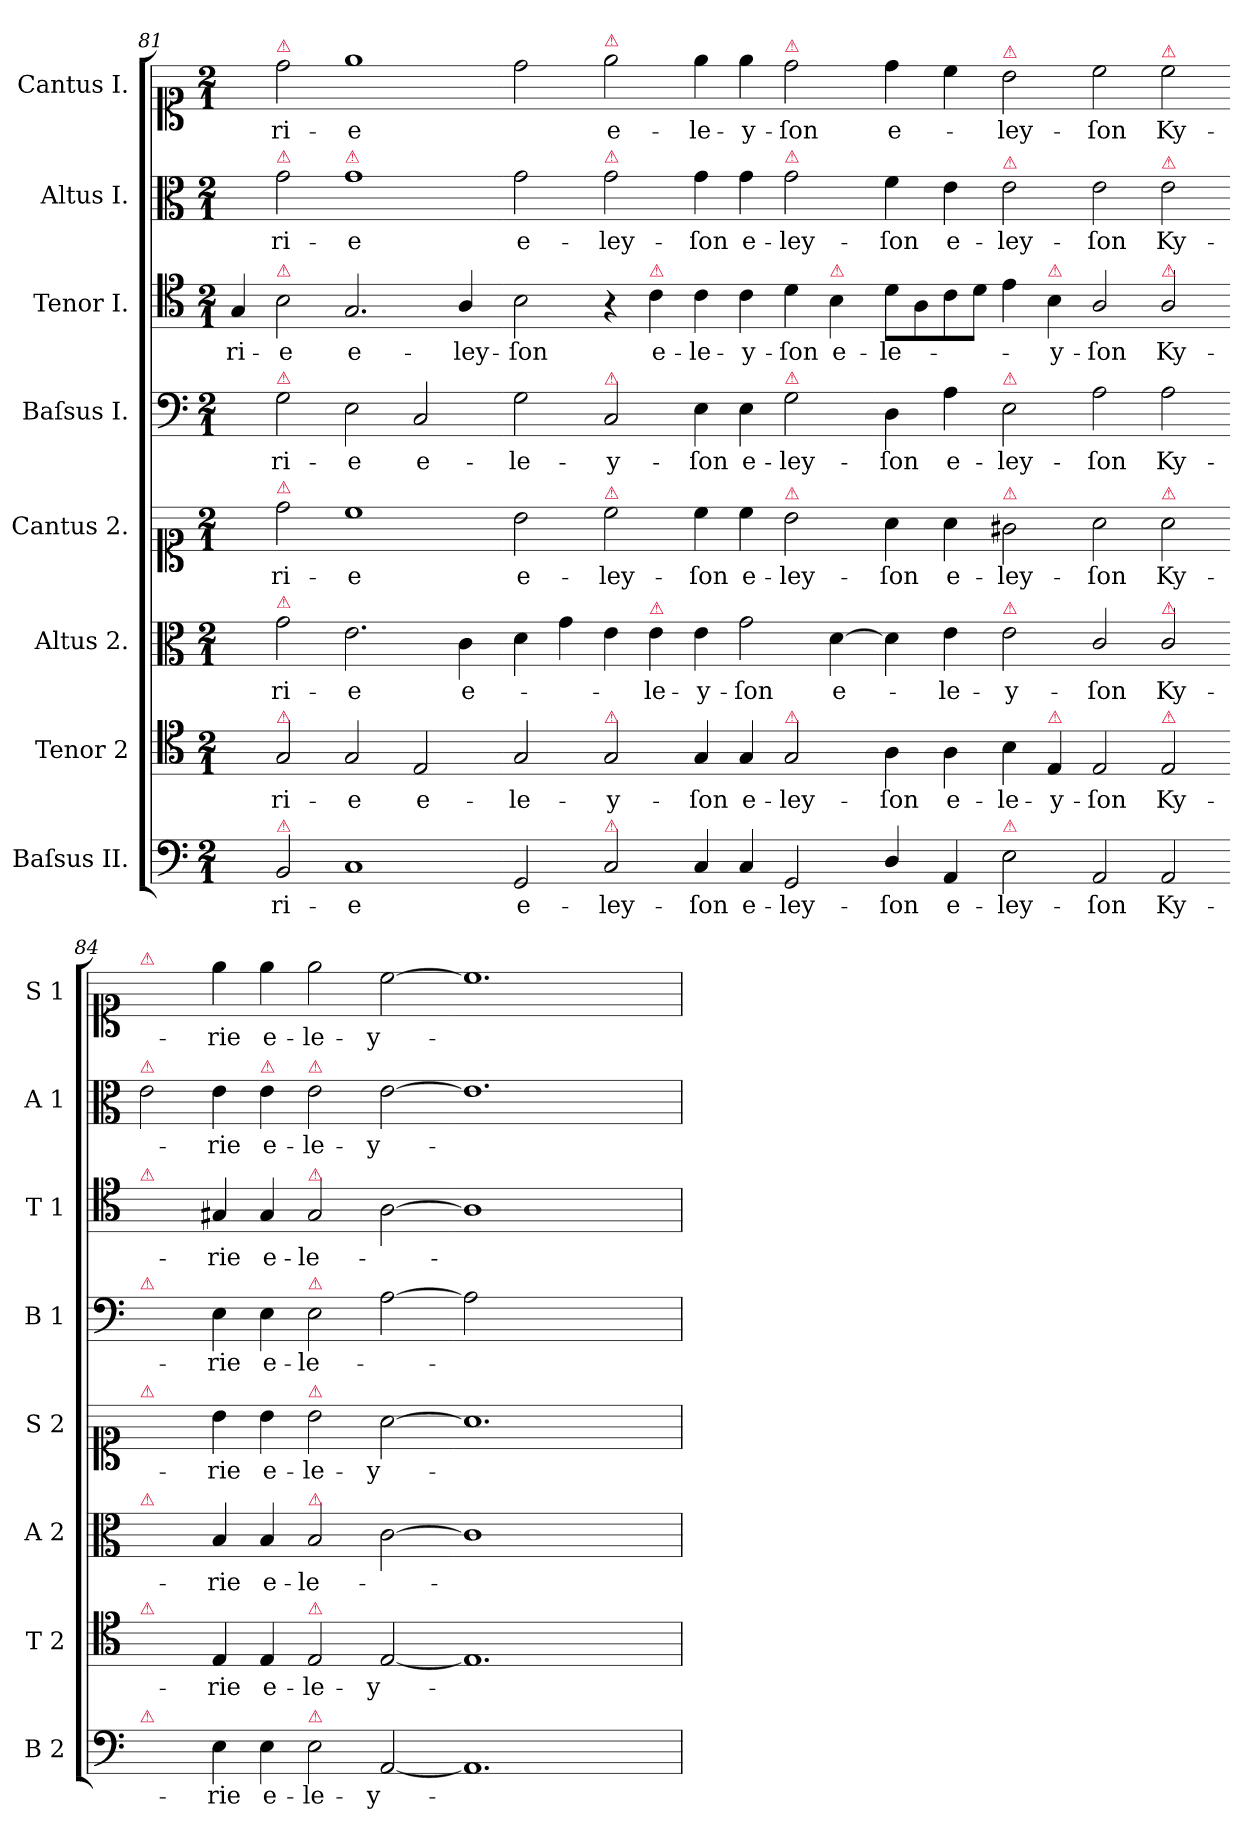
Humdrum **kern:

**kern	**text	**kern	**text	**kern	**text	**kern	**text	**kern	**text	**kern	**text	**kern	**text	**kern	**text
*part8	*part8	*part7	*part7	*part6	*part6	*part5	*part5	*part4	*part4	*part3	*part3	*part2	*part2	*part1	*part1
*staff8	*staff8	*staff7	*staff7	*staff6	*staff6	*staff5	*staff5	*staff4	*staff4	*staff3	*staff3	*staff2	*staff2	*staff1	*staff1
*I"Baſsus II.	*	*I"Tenor 2	*	*I"Altus 2.	*	*I"Cantus 2.	*	*I"Baſsus I.	*	*I"Tenor I.	*	*I"Altus I.	*	*I"Cantus I.	*
*I'B 2	*	*I'T 2	*	*I'A 2	*	*I'S 2	*	*I'B 1	*	*I'T 1	*	*I'A 1	*	*I'S 1	*
*clefF4	*	*clefC4	*	*clefC3	*	*clefC1	*	*clefF4	*	*clefC4	*	*clefC3	*	*clefC1	*
*k[]	*	*k[]	*	*k[]	*	*k[]	*	*k[]	*	*k[]	*	*k[]	*	*k[]	*
*a:	*	*a:	*	*a:	*	*a:	*	*a:	*	*a:	*	*a:	*	*a:	*
*M2/1	*	*M2/1	*	*M2/1	*	*M2/1	*	*M2/1	*	*M2/1	*	*M2/1	*	*M2/1	*
=81	=81	=81	=81	=81	=81	=81	=81	=81	=81	=81	=81	=81	=81	=81	=81
!	!	!	!	!	!	!	!	!	!	!	!LO:LY:i	!	!	!	!
4ryy	.	4ryy	.	4ryy	.	4ryy	.	4ryy	.	4G/	-ri-	4ryy	.	4ryy	.
!	!	!	!	!	!	!	!	!	!	!	!	!	!	!LO:TX:a:color=crimson:t=⚠	!
!	!	!	!	!	!	!	!	!	!	!	!	!LO:TX:a:color=crimson:t=⚠	!	!	!
!	!	!	!	!	!	!	!	!	!	!LO:TX:a:color=crimson:t=⚠	!	!	!	!	!
!	!	!	!	!	!	!	!	!LO:TX:a:color=crimson:t=⚠	!	!	!	!	!	!	!
!	!	!	!	!	!	!LO:TX:a:color=crimson:t=⚠	!	!	!	!	!	!	!	!	!
!	!	!	!	!LO:TX:a:color=crimson:t=⚠	!	!	!	!	!	!	!	!	!	!	!
!	!	!LO:TX:a:color=crimson:t=⚠	!	!	!	!	!	!	!	!	!	!	!	!	!
!LO:TX:a:color=crimson:t=⚠	!	!	!	!	!	!	!	!	!	!	!	!	!	!	!
!	!LO:LY:i	!	!LO:LY:i	!	!LO:LY:i	!	!LO:LY:i	!	!LO:LY:i	!	!LO:LY:i	!	!LO:LY:i	!	!
2BB/	-ri-	2G/	-ri-	2g\	-ri-	2dd\	-ri-	2G\	-ri-	2B\	-e	2g\	-ri-	2dd\	-ri-
!	!	!	!	!	!	!	!	!	!	!	!	!LO:TX:a:color=crimson:t=⚠	!	!	!
!	!LO:LY:i	!	!LO:LY:i	!	!LO:LY:i	!	!LO:LY:i	!	!LO:LY:i	!	!LO:LY:i	!	!LO:LY:i	!	!
1C	-e	2G/	-e	2.e\	-e	1cc	-e	2E\	-e	2.G/	e-	1g	-e	1ee	-e
!	!	!	!LO:LY:i	!	!	!	!	!	!LO:LY:i	!	!	!	!	!	!
.	.	2E/	e-	.	.	.	.	2C/	e-	.	.	.	.	.	.
!	!	!	!	!	!LO:LY:i	!	!	!	!	!	!LO:LY:i	!	!	!	!
.	.	.	.	4c\	e-	.	.	.	.	4A/	-ley-	.	.	.	.
=82-	=82-	=82-	=82-	=82-	=82-	=82-	=82-	=82-	=82-	=82-	=82-	=82-	=82-	=82-	=82-
!	!LO:LY:i	!	!LO:LY:i	!	!	!	!LO:LY:i	!	!LO:LY:i	!	!LO:LY:i	!	!LO:LY:i	!	!
2GG/	e-	2G/	-le-	4d\	.	2b\	e-	2G\	-le-	2B\	-ſon	2g\	e-	2dd\	.
.	.	.	.	4g\	.	.	.	.	.	.	.	.	.	.	.
!	!	!	!	!	!	!	!	!	!	!	!	!	!	!LO:TX:a:color=crimson:t=⚠	!
!	!	!	!	!	!	!	!	!	!	!	!	!LO:TX:a:color=crimson:t=⚠	!	!	!
!	!	!	!	!	!	!	!	!LO:TX:a:color=crimson:t=⚠	!	!	!	!	!	!	!
!	!	!	!	!	!	!LO:TX:a:color=crimson:t=⚠	!	!	!	!	!	!	!	!	!
!	!	!LO:TX:a:color=crimson:t=⚠	!	!	!	!	!	!	!	!	!	!	!	!	!
!LO:TX:a:color=crimson:t=⚠	!	!	!	!	!	!	!	!	!	!	!	!	!	!	!
!	!LO:LY:i	!	!LO:LY:i	!	!	!	!LO:LY:i	!	!LO:LY:i	!	!	!	!LO:LY:i	!	!
2C/	-ley-	2G/	-y-	4e\	.	2cc\	-ley-	2C/	-y-	4r	.	2g\	-ley-	2ee\	e-
!	!	!	!	!	!	!	!	!	!	!LO:TX:a:color=crimson:t=⚠	!	!	!	!	!
!	!	!	!	!LO:TX:a:color=crimson:t=⚠	!	!	!	!	!	!	!	!	!	!	!
!	!	!	!	!	!LO:LY:i	!	!	!	!	!	!LO:LY:i	!	!	!	!
.	.	.	.	4e\	-le-	.	.	.	.	4c\	e-	.	.	.	.
!	!LO:LY:i	!	!LO:LY:i	!	!LO:LY:i	!	!LO:LY:i	!	!LO:LY:i	!	!LO:LY:i	!	!LO:LY:i	!	!
4C/	-ſon	4G/	-ſon	4e\	-y-	4cc\	-ſon	4E\	-ſon	4c\	-le-	4g\	-ſon	4ee\	-le-
!	!LO:LY:i	!	!LO:LY:i	!	!LO:LY:i	!	!LO:LY:i	!	!LO:LY:i	!	!LO:LY:i	!	!LO:LY:i	!	!
4C/	e-	4G/	e-	2g\	-ſon	4cc\	e-	4E\	e-	4c\	-y-	4g\	e-	4ee\	-y-
!	!	!	!	!	!	!	!	!	!	!	!	!	!	!LO:TX:a:color=crimson:t=⚠	!
!	!	!	!	!	!	!	!	!	!	!	!	!LO:TX:a:color=crimson:t=⚠	!	!	!
!	!	!	!	!	!	!	!	!LO:TX:a:color=crimson:t=⚠	!	!	!	!	!	!	!
!	!	!	!	!	!	!LO:TX:a:color=crimson:t=⚠	!	!	!	!	!	!	!	!	!
!	!	!LO:TX:a:color=crimson:t=⚠	!	!	!	!	!	!	!	!	!	!	!	!	!
!	!LO:LY:i	!	!LO:LY:i	!	!	!	!LO:LY:i	!	!LO:LY:i	!	!LO:LY:i	!	!LO:LY:i	!	!
2GG/	-ley-	2G/	-ley-	.	.	2b\	-ley-	2G\	-ley-	4d\	-ſon	2g\	-ley-	2dd\	-ſon
!	!	!	!	!	!	!	!	!	!	!LO:TX:a:color=crimson:t=⚠	!	!	!	!	!
!	!	!	!	!	!LO:LY:i	!	!	!	!	!	!LO:LY:i	!	!	!	!
.	.	.	.	[4d\	e-	.	.	.	.	4B\	e-	.	.	.	.
=83-	=83-	=83-	=83-	=83-	=83-	=83-	=83-	=83-	=83-	=83-	=83-	=83-	=83-	=83-	=83-
!	!LO:LY:i	!	!LO:LY:i	!	!	!	!LO:LY:i	!	!LO:LY:i	!	!LO:LY:i	!	!LO:LY:i	!	!LO:LY:i
4D/	-ſon	4A\	-ſon	4d\]	.	4a\	-ſon	4D\	-ſon	8d\L	-le-	4f\	-ſon	4dd\	e-
.	.	.	.	.	.	.	.	.	.	8A\	.	.	.	.	.
!	!LO:LY:i	!	!LO:LY:i	!	!LO:LY:i	!	!LO:LY:i	!	!LO:LY:i	!	!	!	!LO:LY:i	!	!
4AA/	e-	4A\	e-	4e\	-le-	4a\	e-	4A\	e-	8c\	.	4e\	e-	4cc\	.
.	.	.	.	.	.	.	.	.	.	8d\J	.	.	.	.	.
!	!	!	!	!	!	!	!	!	!	!	!	!	!	!LO:TX:a:color=crimson:t=⚠	!
!	!	!	!	!	!	!	!	!	!	!	!	!LO:TX:a:color=crimson:t=⚠	!	!	!
!	!	!	!	!	!	!	!	!LO:TX:a:color=crimson:t=⚠	!	!	!	!	!	!	!
!	!	!	!	!	!	!LO:TX:a:color=crimson:t=⚠	!	!	!	!	!	!	!	!	!
!	!	!	!	!LO:TX:a:color=crimson:t=⚠	!	!	!	!	!	!	!	!	!	!	!
!LO:TX:a:color=crimson:t=⚠	!	!	!	!	!	!	!	!	!	!	!	!	!	!	!
!	!LO:LY:i	!	!LO:LY:i	!	!LO:LY:i	!	!LO:LY:i	!	!LO:LY:i	!	!	!	!LO:LY:i	!	!LO:LY:i
2E\	-ley-	4B\	-le-	2e\	-y-	2g#X\	-ley-	2E\	-ley-	4e\	.	2e\	-ley-	2b\	-ley-
!	!	!	!	!	!	!	!	!	!	!LO:TX:a:color=crimson:t=⚠	!	!	!	!	!
!	!	!LO:TX:a:color=crimson:t=⚠	!	!	!	!	!	!	!	!	!	!	!	!	!
!	!	!	!LO:LY:i	!	!	!	!	!	!	!	!LO:LY:i	!	!	!	!
.	.	4E/	-y-	.	.	.	.	.	.	4B\	-y-	.	.	.	.
!	!LO:LY:i	!	!LO:LY:i	!	!LO:LY:i	!	!LO:LY:i	!	!LO:LY:i	!	!LO:LY:i	!	!LO:LY:i	!	!LO:LY:i
2AA/	-ſon	2E/	-ſon	2c/	-ſon	2a\	-ſon	2A\	-ſon	2A/	-ſon	2e\	-ſon	2cc\	-ſon
!	!	!	!	!	!	!	!	!	!	!	!	!	!	!LO:TX:a:color=crimson:t=⚠	!
!	!	!	!	!	!	!	!	!	!	!	!	!LO:TX:a:color=crimson:t=⚠	!	!	!
!	!	!	!	!	!	!	!	!	!	!LO:TX:a:color=crimson:t=⚠	!	!	!	!	!
!	!	!	!	!	!	!LO:TX:a:color=crimson:t=⚠	!	!	!	!	!	!	!	!	!
!	!	!	!	!LO:TX:a:color=crimson:t=⚠	!	!	!	!	!	!	!	!	!	!	!
!	!	!LO:TX:a:color=crimson:t=⚠	!	!	!	!	!	!	!	!	!	!	!	!	!
!	!LO:LY:i	!	!LO:LY:i	!	!LO:LY:i	!	!LO:LY:i	!	!LO:LY:i	!	!LO:LY:i	!	!LO:LY:i	!	!LO:LY:i
2AA/	Ky-	2E/	Ky-	2c/	Ky-	2a\	Ky-	2A\	Ky-	2A/	Ky-	2e\	Ky-	2cc\	Ky-
=84-	=84-	=84-	=84-	=84-	=84-	=84-	=84-	=84-	=84-	=84-	=84-	=84-	=84-	=84-	=84-
!	!	!	!	!	!	!	!	!	!	!	!	!	!	!LO:TX:a:color=crimson:t=⚠	!
!	!	!	!	!	!	!	!	!	!	!	!	!LO:TX:a:color=crimson:t=⚠	!	!	!
!	!	!	!	!	!	!	!	!	!	!LO:TX:a:color=crimson:t=⚠	!	!	!	!	!
!	!	!	!	!	!	!	!	!LO:TX:a:color=crimson:t=⚠	!	!	!	!	!	!	!
!	!	!	!	!	!	!LO:TX:a:color=crimson:t=⚠	!	!	!	!	!	!	!	!	!
!	!	!	!	!LO:TX:a:color=crimson:t=⚠	!	!	!	!	!	!	!	!	!	!	!
!	!	!LO:TX:a:color=crimson:t=⚠	!	!	!	!	!	!	!	!	!	!	!	!	!
!LO:TX:a:color=crimson:t=⚠	!	!	!	!	!	!	!	!	!	!	!	!	!	!	!
2ryy	.	2ryy	.	2ryy	.	2ryy	.	2ryy	.	2ryy	.	2e\	.	2ryy	.
!	!LO:LY:i	!	!LO:LY:i	!	!LO:LY:i	!	!LO:LY:i	!	!LO:LY:i	!	!LO:LY:i	!	!LO:LY:i	!	!LO:LY:i
4E\	-rie	4E/	-rie	4B/	-rie	4b\	-rie	4E\	-rie	4G#X/	-rie	4e\	-rie	4ee\	-rie
!	!	!	!	!	!	!	!	!	!	!	!	!LO:TX:a:color=crimson:t=⚠	!	!	!
!	!LO:LY:i	!	!LO:LY:i	!	!LO:LY:i	!	!LO:LY:i	!	!LO:LY:i	!	!LO:LY:i	!	!LO:LY:i	!	!LO:LY:i
4E\	e-	4E/	e-	4B/	e-	4b\	e-	4E\	e-	4G#/	e-	4e\	e-	4ee\	e-
!	!	!	!	!	!	!	!	!	!	!	!	!LO:TX:a:color=crimson:t=⚠	!	!	!
!	!	!	!	!	!	!	!	!	!	!LO:TX:a:color=crimson:t=⚠	!	!	!	!	!
!	!	!	!	!	!	!	!	!LO:TX:a:color=crimson:t=⚠	!	!	!	!	!	!	!
!	!	!	!	!	!	!LO:TX:a:color=crimson:t=⚠	!	!	!	!	!	!	!	!	!
!	!	!	!	!LO:TX:a:color=crimson:t=⚠	!	!	!	!	!	!	!	!	!	!	!
!	!	!LO:TX:a:color=crimson:t=⚠	!	!	!	!	!	!	!	!	!	!	!	!	!
!LO:TX:a:color=crimson:t=⚠	!	!	!	!	!	!	!	!	!	!	!	!	!	!	!
!	!LO:LY:i	!	!LO:LY:i	!	!LO:LY:i	!	!LO:LY:i	!	!LO:LY:i	!	!LO:LY:i	!	!LO:LY:i	!	!LO:LY:i
2E\	-le-	2E/	-le-	2B/	-le-	2b\	-le-	2E\	-le-	2G#/	-le-	2e\	-le-	2ee\	-le-
!	!LO:LY:i	!	!LO:LY:i	!	!	!	!LO:LY:i	!	!	!	!	!	!LO:LY:i	!	!LO:LY:i
[2AA/	-y-	[2E/	-y-	[2c\	.	[2a\	-y-	[2A\	.	[2A\	.	[2e\	-y-	[2cc\	-y-
=85-	=85-	=85-	=85-	=85-	=85-	=85-	=85-	=85-	=85-	=85-	=85-	=85-	=85-	=85-	=85-
1.AA/]	.	1.E/]	.	1c\]	.	1.a\]	.	2A\]	.	1A\]	.	1.e\]	.	1.cc\]	.
.	.	.	.	.	.	.	.	1ryy	.	.	.	.	.	.	.
.	.	.	.	2ryy	.	.	.	.	.	2ryy	.	.	.	.	.
=	=	=	=	=	=	=	=	=	=	=	=	=	=	=	=
*-	*-	*-	*-	*-	*-	*-	*-	*-	*-	*-	*-	*-	*-	*-	*-
